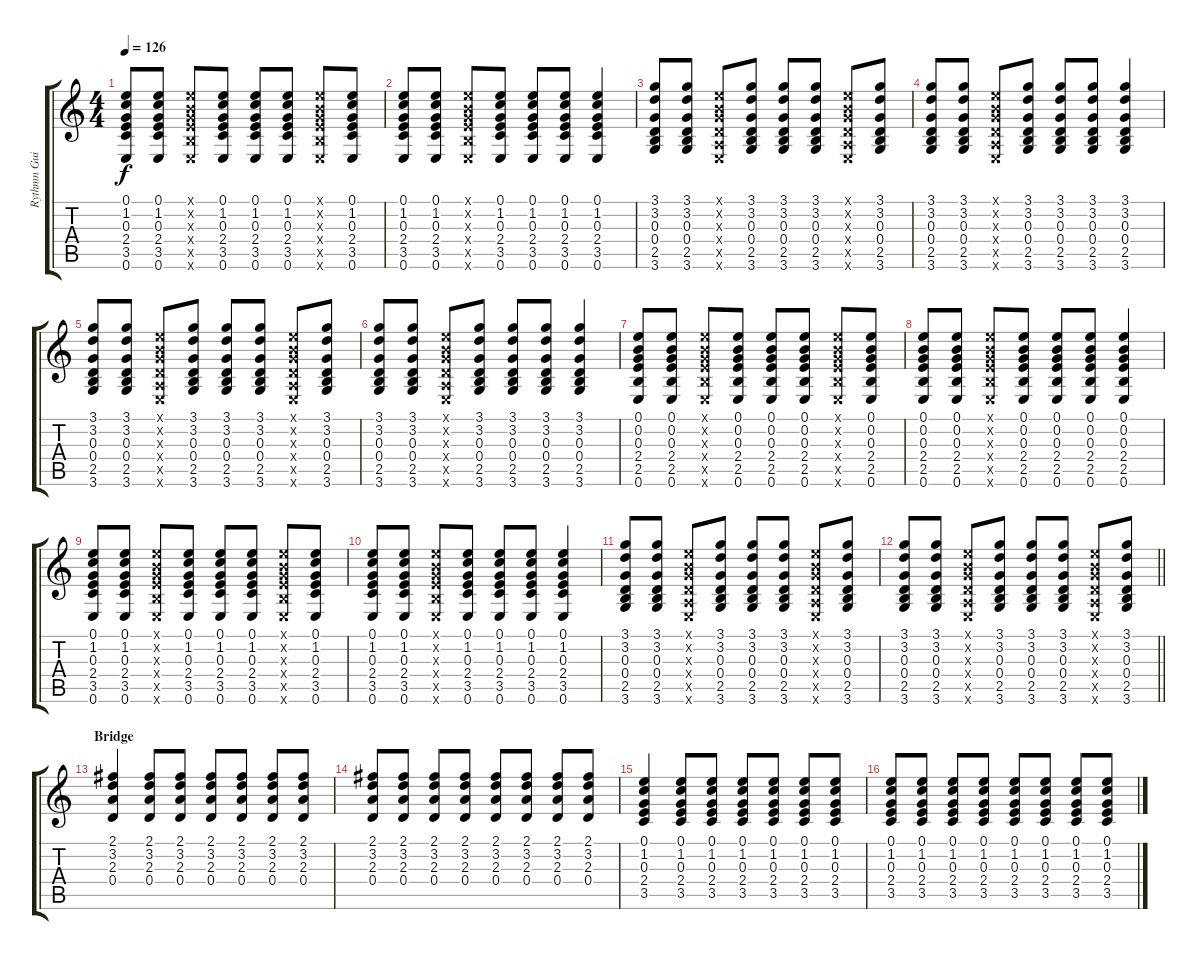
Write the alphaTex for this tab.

\track ("Rythmn Guitar 1" "Rythmn Gui") {instrument acousticguitarsteel}
\staff {score tabs}
\tuning (E4 B3 G3 D3 A2 E2) {hide}
\ts (4 4)
\tempo 126
\clef g2
\ks c
(0.1 1.2 0.3 2.4 3.5 0.6).8{dy f} (0.1 1.2 0.3 2.4 3.5 0.6).8 (0.1{x} 0.2{x} 0.3{x} 2.4{x} 2.5{x} 0.6{x}).8 (0.1 1.2 0.3 2.4 3.5 0.6).8 (0.1 1.2 0.3 2.4 3.5 0.6).8 (0.1 1.2 0.3 2.4 3.5 0.6).8 (0.1{x} 0.2{x} 0.3{x} 2.4{x} 2.5{x} 0.6{x}).8 (0.1 1.2 0.3 2.4 3.5 0.6).8 |
(0.1 1.2 0.3 2.4 3.5 0.6).8 (0.1 1.2 0.3 2.4 3.5 0.6).8 (0.1{x} 0.2{x} 0.3{x} 2.4{x} 2.5{x} 0.6{x}).8 (0.1 1.2 0.3 2.4 3.5 0.6).8 (0.1 1.2 0.3 2.4 3.5 0.6).8 (0.1 1.2 0.3 2.4 3.5 0.6).8 (0.1 1.2 0.3 2.4 3.5 0.6).4 |
(3.1 3.2 0.3 0.4 2.5 3.6).8 (3.1 3.2 0.3 0.4 2.5 3.6).8 (0.1{x} 0.2{x} 0.3{x} 0.4{x} 0.5{x} 0.6{x}).8 (3.1 3.2 0.3 0.4 2.5 3.6).8 (3.1 3.2 0.3 0.4 2.5 3.6).8 (3.1 3.2 0.3 0.4 2.5 3.6).8 (0.1{x} 0.2{x} 0.3{x} 0.4{x} 0.5{x} 0.6{x}).8 (3.1 3.2 0.3 0.4 2.5 3.6).8 |
(3.1 3.2 0.3 0.4 2.5 3.6).8 (3.1 3.2 0.3 0.4 2.5 3.6).8 (0.1{x} 0.2{x} 0.3{x} 0.4{x} 0.5{x} 0.6{x}).8 (3.1 3.2 0.3 0.4 2.5 3.6).8 (3.1 3.2 0.3 0.4 2.5 3.6).8 (3.1 3.2 0.3 0.4 2.5 3.6).8 (3.1 3.2 0.3 0.4 2.5 3.6).4 |
(3.1 3.2 0.3 0.4 2.5 3.6).8 (3.1 3.2 0.3 0.4 2.5 3.6).8 (0.1{x} 0.2{x} 0.3{x} 0.4{x} 0.5{x} 0.6{x}).8 (3.1 3.2 0.3 0.4 2.5 3.6).8 (3.1 3.2 0.3 0.4 2.5 3.6).8 (3.1 3.2 0.3 0.4 2.5 3.6).8 (0.1{x} 0.2{x} 0.3{x} 0.4{x} 0.5{x} 0.6{x}).8 (3.1 3.2 0.3 0.4 2.5 3.6).8 |
(3.1 3.2 0.3 0.4 2.5 3.6).8 (3.1 3.2 0.3 0.4 2.5 3.6).8 (0.1{x} 0.2{x} 0.3{x} 0.4{x} 0.5{x} 0.6{x}).8 (3.1 3.2 0.3 0.4 2.5 3.6).8 (3.1 3.2 0.3 0.4 2.5 3.6).8 (3.1 3.2 0.3 0.4 2.5 3.6).8 (3.1 3.2 0.3 0.4 2.5 3.6).4 |
(0.1 0.2 0.3 2.4 2.5 0.6).8 (0.1 0.2 0.3 2.4 2.5 0.6).8 (0.1{x} 0.2{x} 0.3{x} 2.4{x} 2.5{x} 0.6{x}).8 (0.1 0.2 0.3 2.4 2.5 0.6).8 (0.1 0.2 0.3 2.4 2.5 0.6).8 (0.1 0.2 0.3 2.4 2.5 0.6).8 (0.1{x} 0.2{x} 0.3{x} 2.4{x} 2.5{x} 0.6{x}).8 (0.1 0.2 0.3 2.4 2.5 0.6).8 |
(0.1 0.2 0.3 2.4 2.5 0.6).8 (0.1 0.2 0.3 2.4 2.5 0.6).8 (0.1{x} 0.2{x} 0.3{x} 2.4{x} 2.5{x} 0.6{x}).8 (0.1 0.2 0.3 2.4 2.5 0.6).8 (0.1 0.2 0.3 2.4 2.5 0.6).8 (0.1 0.2 0.3 2.4 2.5 0.6).8 (0.1 0.2 0.3 2.4 2.5 0.6).4 |
(0.1 1.2 0.3 2.4 3.5 0.6).8 (0.1 1.2 0.3 2.4 3.5 0.6).8 (0.1{x} 0.2{x} 0.3{x} 2.4{x} 2.5{x} 0.6{x}).8 (0.1 1.2 0.3 2.4 3.5 0.6).8 (0.1 1.2 0.3 2.4 3.5 0.6).8 (0.1 1.2 0.3 2.4 3.5 0.6).8 (0.1{x} 0.2{x} 0.3{x} 2.4{x} 2.5{x} 0.6{x}).8 (0.1 1.2 0.3 2.4 3.5 0.6).8 |
(0.1 1.2 0.3 2.4 3.5 0.6).8 (0.1 1.2 0.3 2.4 3.5 0.6).8 (0.1{x} 0.2{x} 0.3{x} 2.4{x} 2.5{x} 0.6{x}).8 (0.1 1.2 0.3 2.4 3.5 0.6).8 (0.1 1.2 0.3 2.4 3.5 0.6).8 (0.1 1.2 0.3 2.4 3.5 0.6).8 (0.1 1.2 0.3 2.4 3.5 0.6).4 |
(3.1 3.2 0.3 0.4 2.5 3.6).8 (3.1 3.2 0.3 0.4 2.5 3.6).8 (0.1{x} 0.2{x} 0.3{x} 0.4{x} 0.5{x} 0.6{x}).8 (3.1 3.2 0.3 0.4 2.5 3.6).8 (3.1 3.2 0.3 0.4 2.5 3.6).8 (3.1 3.2 0.3 0.4 2.5 3.6).8 (0.1{x} 0.2{x} 0.3{x} 0.4{x} 0.5{x} 0.6{x}).8 (3.1 3.2 0.3 0.4 2.5 3.6).8 |
\barLineRight lightlight
(3.1 3.2 0.3 0.4 2.5 3.6).8 (3.1 3.2 0.3 0.4 2.5 3.6).8 (0.1{x} 0.2{x} 0.3{x} 0.4{x} 0.5{x} 0.6{x}).8 (3.1 3.2 0.3 0.4 2.5 3.6).8 (3.1 3.2 0.3 0.4 2.5 3.6).8 (3.1 3.2 0.3 0.4 2.5 3.6).8 (0.1{x} 0.2{x} 0.3{x} 0.4{x} 0.5{x} 0.6{x}).8 (3.1 3.2 0.3 0.4 2.5 3.6).8 |
\section ("" "Bridge")
(2.1 3.2 2.3 0.4).4 (2.1 3.2 2.3 0.4).8 (2.1 3.2 2.3 0.4).8 (2.1 3.2 2.3 0.4).8 (2.1 3.2 2.3 0.4).8 (2.1 3.2 2.3 0.4).8 (2.1 3.2 2.3 0.4).8 |
(2.1 3.2 2.3 0.4).8 (2.1 3.2 2.3 0.4).8 (2.1 3.2 2.3 0.4).8 (2.1 3.2 2.3 0.4).8 (2.1 3.2 2.3 0.4).8 (2.1 3.2 2.3 0.4).8 (2.1 3.2 2.3 0.4).8 (2.1 3.2 2.3 0.4).8 |
(0.1 1.2 0.3 2.4 3.5).4 (0.1 1.2 0.3 2.4 3.5).8 (0.1 1.2 0.3 2.4 3.5).8 (0.1 1.2 0.3 2.4 3.5).8 (0.1 1.2 0.3 2.4 3.5).8 (0.1 1.2 0.3 2.4 3.5).8 (0.1 1.2 0.3 2.4 3.5).8 |
(0.1 1.2 0.3 2.4 3.5).8 (0.1 1.2 0.3 2.4 3.5).8 (0.1 1.2 0.3 2.4 3.5).8 (0.1 1.2 0.3 2.4 3.5).8 (0.1 1.2 0.3 2.4 3.5).8 (0.1 1.2 0.3 2.4 3.5).8 (0.1 1.2 0.3 2.4 3.5).8 (0.1 1.2 0.3 2.4 3.5).8
